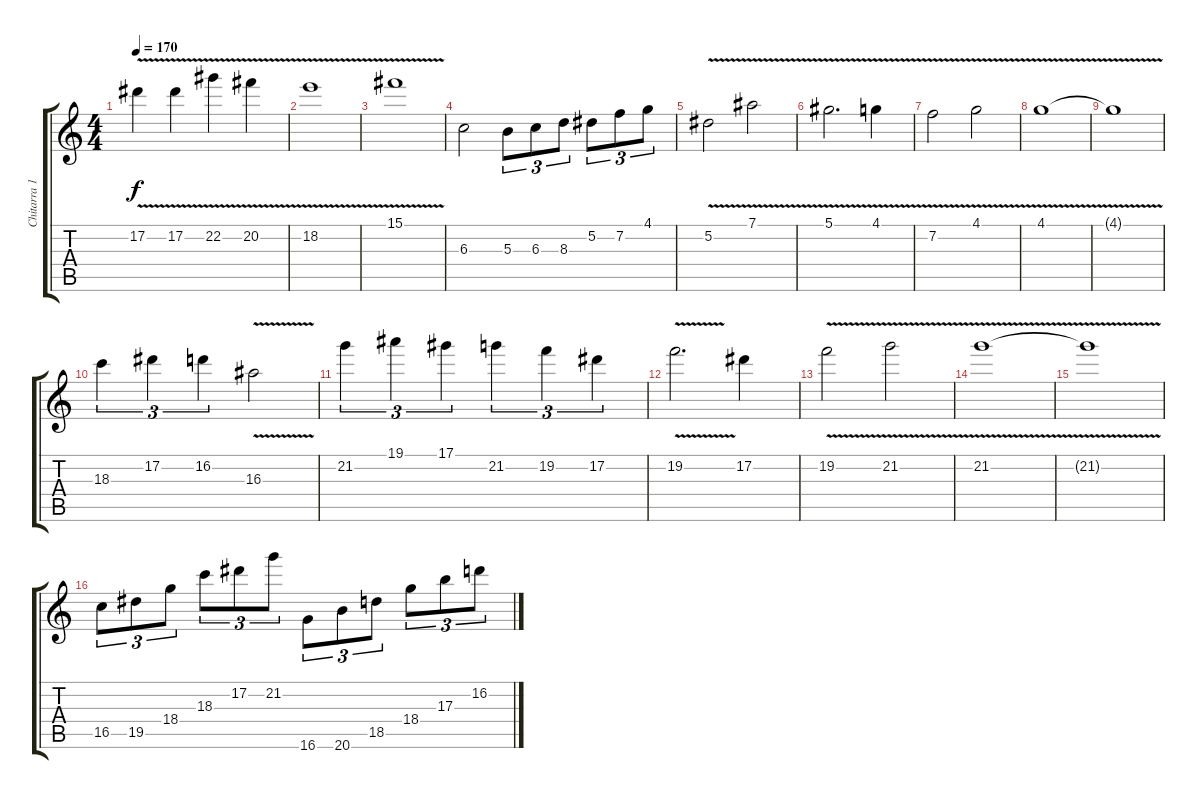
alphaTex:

\track ("Chitarra 1" "Chitarra 1") {instrument distortionguitar}
\staff {score tabs}
\tuning (Eb4 Bb3 Gb3 Db3 Ab2 Eb2) {hide}
\ts (4 4)
\tempo 170
\clef g2
\ks c
17.2{v}.4{dy f} 17.2{v}.4 22.2{v}.4 20.2{v}.4 |
18.2{v}.1 |
15.1{v}.1 |
6.3.2 5.3.8{tu (3 2)} 6.3.8{tu (3 2)} 8.3.8{tu (3 2)} 5.2.8{tu (3 2)} 7.2.8{tu (3 2)} 4.1.8{tu (3 2)} |
5.2{v}.2 7.1{v}.2 |
5.1{v}.2{d} 4.1{v}.4 |
7.2{v}.2 4.1{v}.2 |
4.1{v}.1 |
4.1{t}.1 |
18.3.4{tu (3 2)} 17.2.4{tu (3 2)} 16.2.4{tu (3 2)} 16.3{v}.2 |
21.2.4{tu (3 2)} 19.1.4{tu (3 2)} 17.1.4{tu (3 2)} 21.2.4{tu (3 2)} 19.2.4{tu (3 2)} 17.2.4{tu (3 2)} |
19.2{v}.2{d} 17.2.4 |
19.2{v}.2 21.2{v}.2 |
21.2{v}.1 |
21.2{v t}.1 |
16.5.8{tu (3 2) instrument overdrivenguitar} 19.5.8{tu (3 2)} 18.4.8{tu (3 2)} 18.3.8{tu (3 2)} 17.2.8{tu (3 2)} 21.2.8{tu (3 2)} 16.6.8{tu (3 2)} 20.6.8{tu (3 2)} 18.5.8{tu (3 2)} 18.4.8{tu (3 2)} 17.3.8{tu (3 2)} 16.2.8{tu (3 2)}
